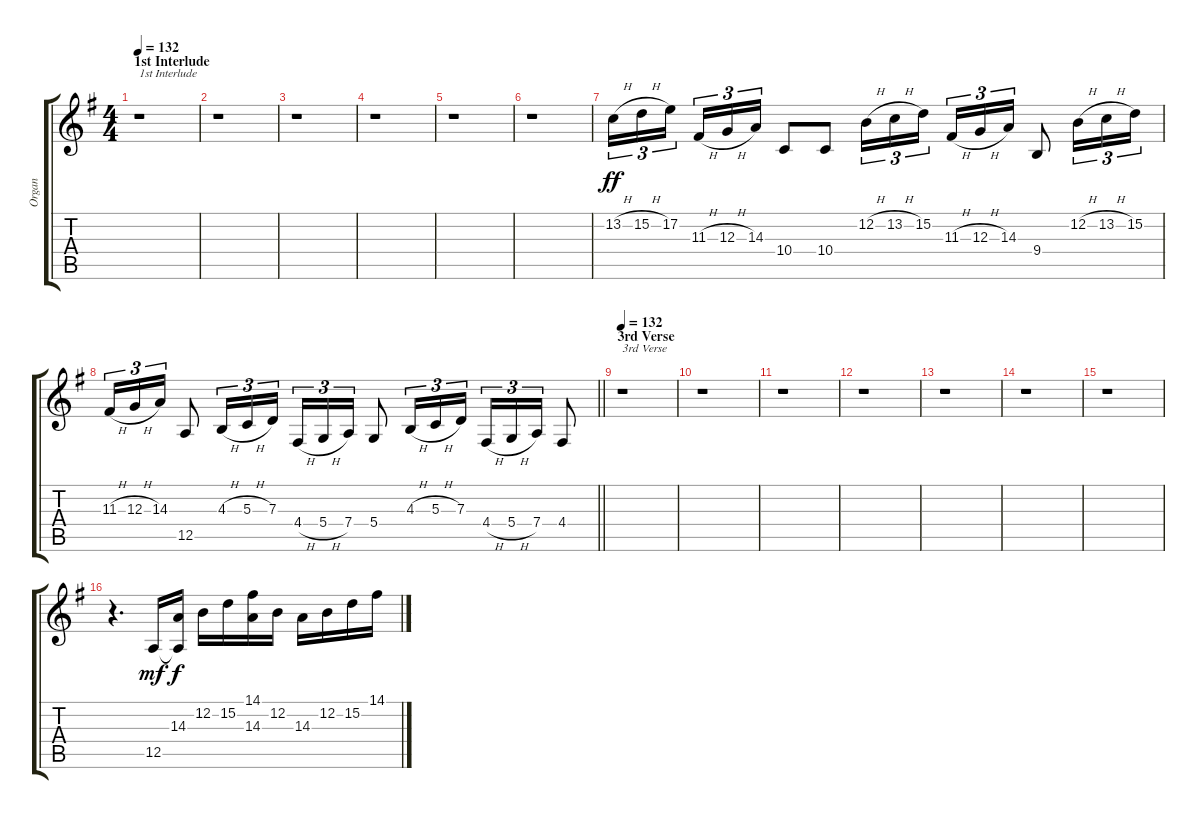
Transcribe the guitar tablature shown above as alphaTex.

\track ("Organ" "Organ") {instrument rockorgan}
\staff {score tabs}
\tuning (E4 B3 G3 D3 A2 E2) {hide}
\ts (4 4)
\section ("" "1st Interlude")
\tempo 132
\clef g2
\ks g
r.1{txt "1st Interlude" dy f} |
r.1 |
r.1 |
r.1 |
r.1 |
r.1 |
13.2{h}.16{tu (3 2) dy ff} 15.2{h}.16{tu (3 2)} 17.2.16{tu (3 2) beam splitsecondary} 11.3{h}.16{tu (3 2)} 12.3{h}.16{tu (3 2)} 14.3.16{tu (3 2)} 10.4.8 10.4.8 12.2{h}.16{tu (3 2)} 13.2{h}.16{tu (3 2)} 15.2.16{tu (3 2) beam splitsecondary} 11.3{h}.16{tu (3 2)} 12.3{h}.16{tu (3 2)} 14.3.16{tu (3 2)} 9.4.8 12.2{h}.16{tu (3 2)} 13.2{h}.16{tu (3 2)} 15.2.16{tu (3 2)} |
\barLineRight lightlight
11.3{h}.16{tu (3 2)} 12.3{h}.16{tu (3 2)} 14.3.16{tu (3 2)} 12.5.8 4.3{h}.16{tu (3 2)} 5.3{h}.16{tu (3 2)} 7.3.16{tu (3 2) beam splitsecondary} 4.4{h}.16{tu (3 2)} 5.4{h}.16{tu (3 2)} 7.4.16{tu (3 2)} 5.4.8 4.3{h}.16{tu (3 2)} 5.3{h}.16{tu (3 2)} 7.3.16{tu (3 2)} 4.4{h}.16{tu (3 2)} 5.4{h}.16{tu (3 2)} 7.4.16{tu (3 2)} 4.4.8 |
\section ("" "3rd Verse")
\tempo 132
r.1{txt "3rd Verse"} |
r.1 |
r.1 |
r.1 |
r.1 |
r.1 |
r.1 |
r.4{d} 12.5.16{dy mf} (14.3 12.5{t}).16{dy f} 12.2.16 15.2.16 (14.1 14.3).16 12.2.16 14.3.16 12.2.16 15.2.16 14.1.16
